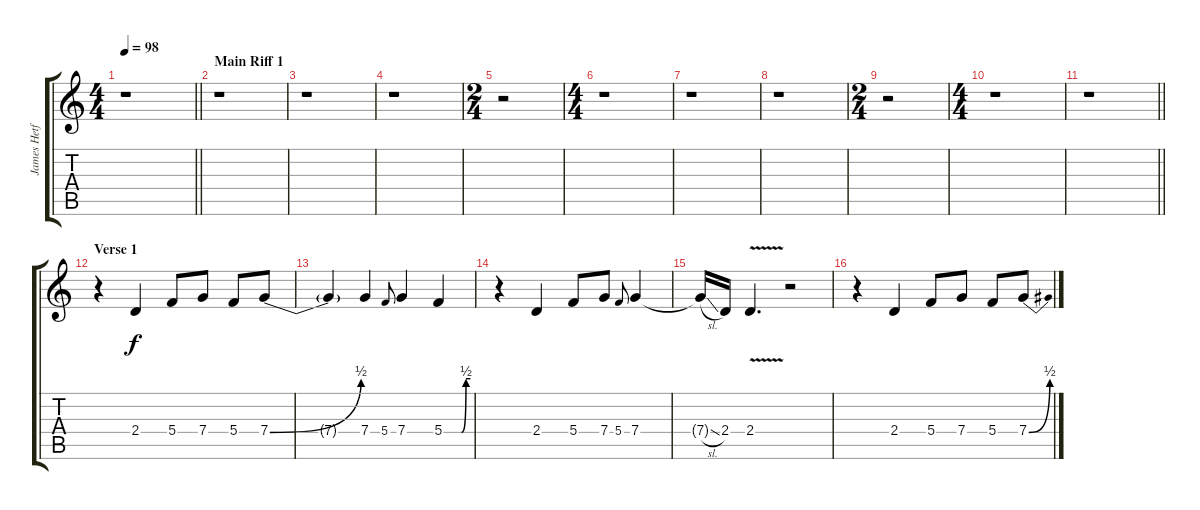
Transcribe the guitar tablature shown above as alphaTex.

\track ("James Hetfield (Supp. Vox)" "James Hetf") {instrument overdrivenguitar}
\staff {score tabs}
\tuning (D4 A3 F3 C3 G2 D2) {hide}
\ts (4 4)
\tempo 98
\clef g2
\barLineRight lightlight
\ks c
r.1{dy f} |
\section ("" "Main Riff 1")
r.1 |
r.1 |
r.1 |
\ts (2 4)
r.2 |
\ts (4 4)
r.1 |
r.1 |
r.1 |
\ts (2 4)
r.2 |
\ts (4 4)
r.1 |
\barLineRight lightlight
r.1 |
\section ("" "Verse 1")
r.4{volume 14} 2.4.4 5.4.8 7.4.8 5.4.8 7.4{be (bend 0 0 60 2)}.8 |
7.4{t}.4 7.4.4 5.4.8{gr onbeat} 7.4.4 5.4{be (custom 0 0 40 0 50 2 60 2)}.4 |
r.4 2.4.4 5.4.8 7.4.8 5.4.8{gr onbeat} 7.4.4 |
7.4{sl t}.16 2.4.16 2.4{v}.4{d} r.2 |
r.4 2.4.4 5.4.8 7.4.8 5.4.8 7.4{be (bend 0 0 60 2)}.8
